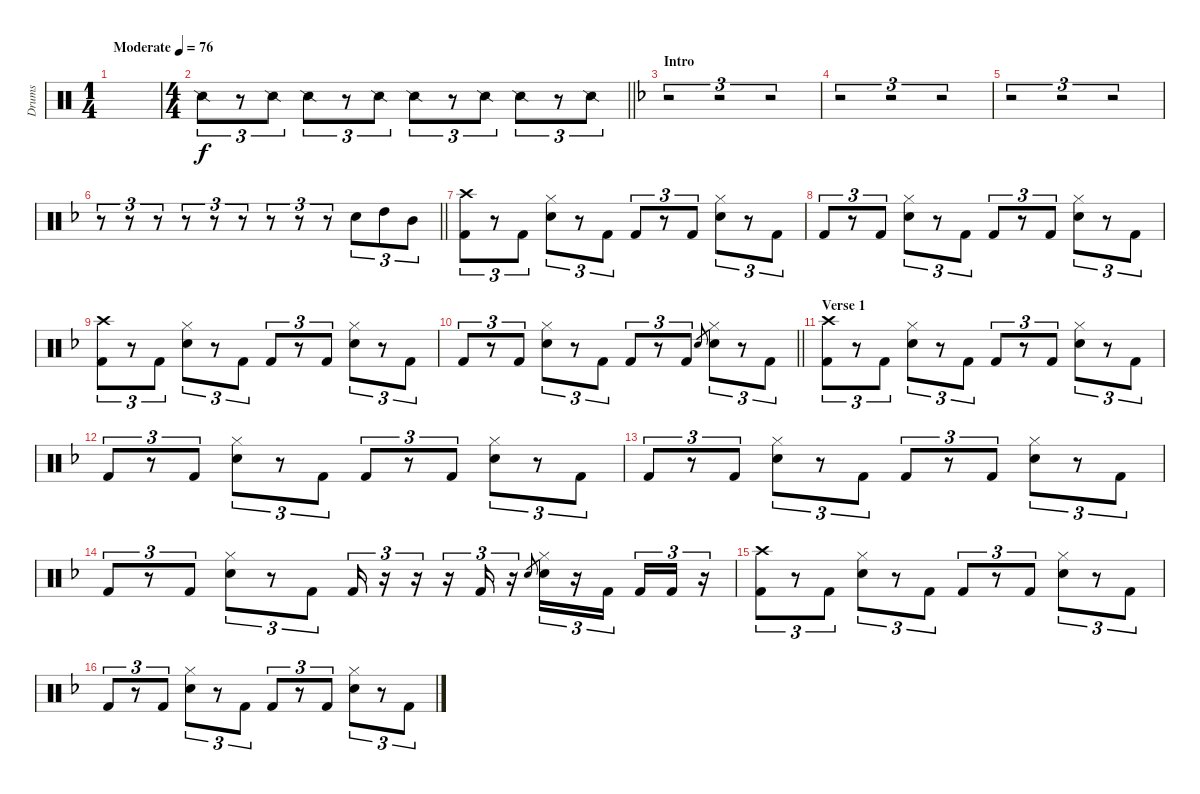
\track ("Drums" "Drums") {instrument percussion}
\staff {score}
\articulation defaults
\ts (1 4)
\tempo (76 "Moderate")
\clef neutral
\ks c
|
\ts (4 4)
\barLineRight lightlight "Snare (side stick) 2".8{tu (3 2)}
r.8{tu (3 2)} "Snare (side stick) 2".8{tu (3 2)} "Snare (side stick) 2".8{tu (3 2)} r.8{tu (3 2)} "Snare (side stick) 2".8{tu (3 2)} "Snare (side stick) 2".8{tu (3 2)} r.8{tu (3 2)} "Snare (side stick) 2".8{tu (3 2)} "Snare (side stick) 2".8{tu (3 2)} r.8{tu (3 2)} "Snare (side stick) 2".8{tu (3 2)} |
\section ("" "Intro")
\ks f
r.2{tu (3 2)} r.2{tu (3 2)} r.2{tu (3 2)} |
r.2{tu (3 2)} r.2{tu (3 2)} r.2{tu (3 2)} |
r.2{tu (3 2)} r.2{tu (3 2)} r.2{tu (3 2)} |
\barLineRight lightlight
r.8{tu (3 2)} r.8{tu (3 2)} r.8{tu (3 2)} r.8{tu (3 2)} r.8{tu (3 2)} r.8{tu (3 2)} r.8{tu (3 2)} r.8{tu (3 2)} r.8{tu (3 2)} "Electric Snare (hit)".8{tu (3 2)} "High Tom (hit)".8{tu (3 2)} "Mid Tom (hit)".8{tu (3 2)} |
("Crash high (hit)" "Kick (hit) 2").8{tu (3 2)} r.8{tu (3 2)} "Kick (hit) 2".8{tu (3 2)} ("Hi-Hat (closed)" "Electric Snare (hit)").8{tu (3 2)} r.8{tu (3 2)} "Kick (hit) 2".8{tu (3 2)} "Kick (hit) 2".8{tu (3 2)} r.8{tu (3 2)} "Kick (hit) 2".8{tu (3 2)} ("Hi-Hat (closed)" "Electric Snare (hit)").8{tu (3 2)} r.8{tu (3 2)} "Kick (hit) 2".8{tu (3 2)} |
"Kick (hit) 2".8{tu (3 2)} r.8{tu (3 2)} "Kick (hit) 2".8{tu (3 2)} ("Hi-Hat (closed)" "Electric Snare (hit)").8{tu (3 2)} r.8{tu (3 2)} "Kick (hit) 2".8{tu (3 2)} "Kick (hit) 2".8{tu (3 2)} r.8{tu (3 2)} "Kick (hit) 2".8{tu (3 2)} ("Hi-Hat (closed)" "Electric Snare (hit)").8{tu (3 2)} r.8{tu (3 2)} "Kick (hit) 2".8{tu (3 2)} |
("Crash high (hit)" "Kick (hit) 2").8{tu (3 2)} r.8{tu (3 2)} "Kick (hit) 2".8{tu (3 2)} ("Hi-Hat (closed)" "Electric Snare (hit)").8{tu (3 2)} r.8{tu (3 2)} "Kick (hit) 2".8{tu (3 2)} "Kick (hit) 2".8{tu (3 2)} r.8{tu (3 2)} "Kick (hit) 2".8{tu (3 2)} ("Hi-Hat (closed)" "Electric Snare (hit)").8{tu (3 2)} r.8{tu (3 2)} "Kick (hit) 2".8{tu (3 2)} |
\barLineRight lightlight "Kick (hit) 2".8{tu (3 2)}
r.8{tu (3 2)} "Kick (hit) 2".8{tu (3 2)} ("Hi-Hat (closed)" "Electric Snare (hit)").8{tu (3 2)} r.8{tu (3 2)} "Kick (hit) 2".8{tu (3 2)} "Kick (hit) 2".8{tu (3 2)} r.8{tu (3 2)} "Kick (hit) 2".8{tu (3 2)} "Electric Snare (hit)".8{gr} ("Hi-Hat (closed)" "Electric Snare (hit)").8{tu (3 2)} r.8{tu (3 2)} "Kick (hit) 2".8{tu (3 2)} |
\section ("" "Verse 1")
("Crash high (hit)" "Kick (hit) 2").8{tu (3 2)} r.8{tu (3 2)} "Kick (hit) 2".8{tu (3 2)} ("Hi-Hat (closed)" "Electric Snare (hit)").8{tu (3 2)} r.8{tu (3 2)} "Kick (hit) 2".8{tu (3 2)} "Kick (hit) 2".8{tu (3 2)} r.8{tu (3 2)} "Kick (hit) 2".8{tu (3 2)} ("Hi-Hat (closed)" "Electric Snare (hit)").8{tu (3 2)} r.8{tu (3 2)} "Kick (hit) 2".8{tu (3 2)} |
"Kick (hit) 2".8{tu (3 2)} r.8{tu (3 2)} "Kick (hit) 2".8{tu (3 2)} ("Hi-Hat (closed)" "Electric Snare (hit)").8{tu (3 2)} r.8{tu (3 2)} "Kick (hit) 2".8{tu (3 2)} "Kick (hit) 2".8{tu (3 2)} r.8{tu (3 2)} "Kick (hit) 2".8{tu (3 2)} ("Hi-Hat (closed)" "Electric Snare (hit)").8{tu (3 2)} r.8{tu (3 2)} "Kick (hit) 2".8{tu (3 2)} |
"Kick (hit) 2".8{tu (3 2)} r.8{tu (3 2)} "Kick (hit) 2".8{tu (3 2)} ("Hi-Hat (closed)" "Electric Snare (hit)").8{tu (3 2)} r.8{tu (3 2)} "Kick (hit) 2".8{tu (3 2)} "Kick (hit) 2".8{tu (3 2)} r.8{tu (3 2)} "Kick (hit) 2".8{tu (3 2)} ("Hi-Hat (closed)" "Electric Snare (hit)").8{tu (3 2)} r.8{tu (3 2)} "Kick (hit) 2".8{tu (3 2)} |
"Kick (hit) 2".8{tu (3 2)} r.8{tu (3 2)} "Kick (hit) 2".8{tu (3 2)} ("Hi-Hat (closed)" "Electric Snare (hit)").8{tu (3 2)} r.8{tu (3 2)} "Kick (hit) 2".8{tu (3 2)} "Kick (hit) 2".16{tu (3 2)} r.16{tu (3 2)} r.16{tu (3 2)} r.16{tu (3 2)} "Kick (hit) 2".16{tu (3 2)} r.16{tu (3 2)} "Electric Snare (hit)".8{gr} ("Hi-Hat (closed)" "Electric Snare (hit)").16{tu (3 2)} r.16{tu (3 2)} "Kick (hit) 2".16{tu (3 2) beam splitsecondary} "Kick (hit) 2".16{tu (3 2)} "Kick (hit) 2".16{tu (3 2)} r.16{tu (3 2)} |
("Crash high (hit)" "Kick (hit) 2").8{tu (3 2)} r.8{tu (3 2)} "Kick (hit) 2".8{tu (3 2)} ("Hi-Hat (closed)" "Electric Snare (hit)").8{tu (3 2)} r.8{tu (3 2)} "Kick (hit) 2".8{tu (3 2)} "Kick (hit) 2".8{tu (3 2)} r.8{tu (3 2)} "Kick (hit) 2".8{tu (3 2)} ("Hi-Hat (closed)" "Electric Snare (hit)").8{tu (3 2)} r.8{tu (3 2)} "Kick (hit) 2".8{tu (3 2)} |
"Kick (hit) 2".8{tu (3 2)} r.8{tu (3 2)} "Kick (hit) 2".8{tu (3 2)} ("Hi-Hat (closed)" "Electric Snare (hit)").8{tu (3 2)} r.8{tu (3 2)} "Kick (hit) 2".8{tu (3 2)} "Kick (hit) 2".8{tu (3 2)} r.8{tu (3 2)} "Kick (hit) 2".8{tu (3 2)} ("Hi-Hat (closed)" "Electric Snare (hit)").8{tu (3 2)} r.8{tu (3 2)} "Kick (hit) 2".8{tu (3 2)}
